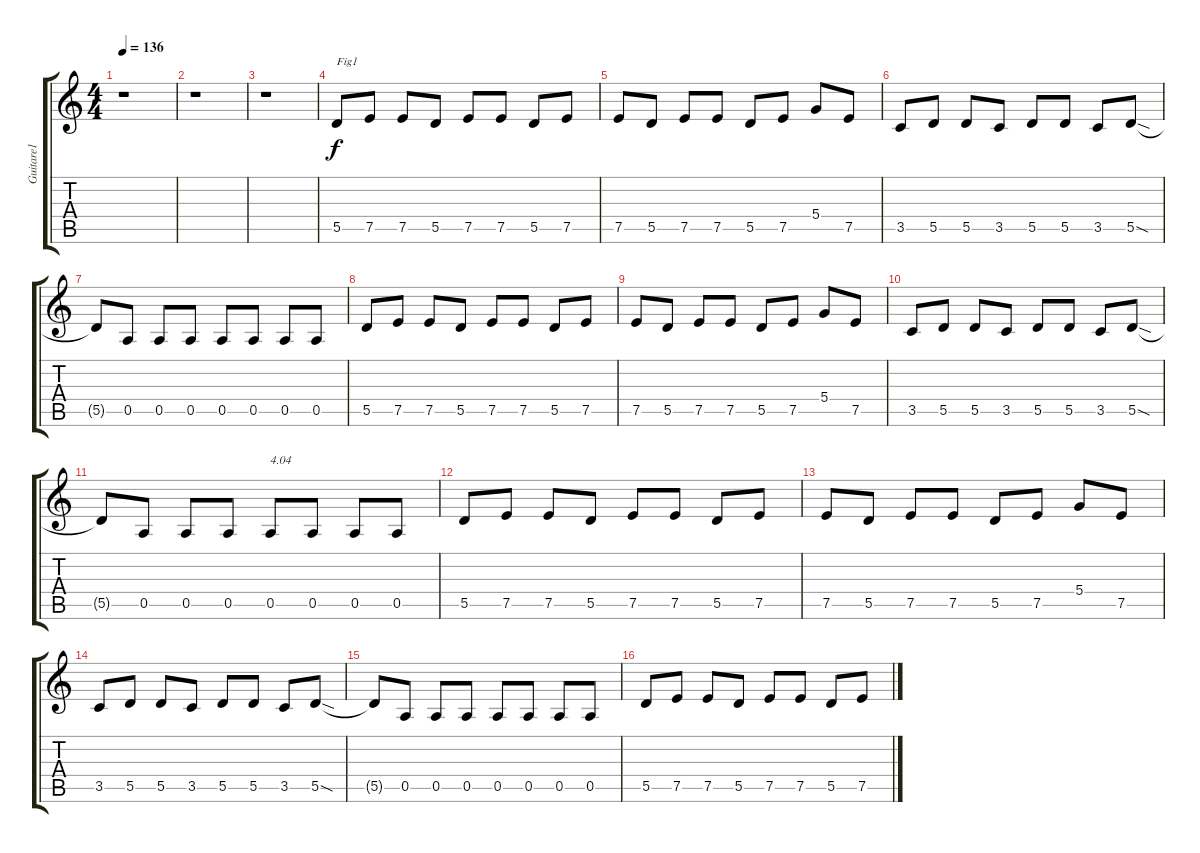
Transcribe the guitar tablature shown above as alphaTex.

\track ("Guitare1" "Guitare1") {instrument overdrivenguitar}
\staff {score tabs}
\tuning (E4 B3 G3 D3 A2 E2) {hide}
\ts (4 4)
\tempo 136
\clef g2
\ks c
r.1{dy f} |
r.1 |
r.1 |
5.5.8{txt "Fig1"} 7.5.8 7.5.8 5.5.8 7.5.8 7.5.8 5.5.8 7.5.8 |
7.5.8 5.5.8 7.5.8 7.5.8 5.5.8 7.5.8 5.4.8 7.5.8 |
3.5.8 5.5.8 5.5.8 3.5.8 5.5.8 5.5.8 3.5.8 5.5{sod}.8 |
5.5{t}.8 0.5.8 0.5.8 0.5.8 0.5.8 0.5.8 0.5.8 0.5.8 |
5.5.8 7.5.8 7.5.8 5.5.8 7.5.8 7.5.8 5.5.8 7.5.8 |
7.5.8 5.5.8 7.5.8 7.5.8 5.5.8 7.5.8 5.4.8 7.5.8 |
3.5.8 5.5.8 5.5.8 3.5.8 5.5.8 5.5.8 3.5.8 5.5{sod}.8 |
5.5{t}.8 0.5.8 0.5.8 0.5.8 0.5.8{txt "4.04"} 0.5.8 0.5.8 0.5.8 |
5.5.8 7.5.8 7.5.8 5.5.8 7.5.8 7.5.8 5.5.8 7.5.8 |
7.5.8 5.5.8 7.5.8 7.5.8 5.5.8 7.5.8 5.4.8 7.5.8 |
3.5.8 5.5.8 5.5.8 3.5.8 5.5.8 5.5.8 3.5.8 5.5{sod}.8 |
5.5{t}.8 0.5.8 0.5.8 0.5.8 0.5.8 0.5.8 0.5.8 0.5.8 |
5.5.8 7.5.8 7.5.8 5.5.8 7.5.8 7.5.8 5.5.8 7.5.8
